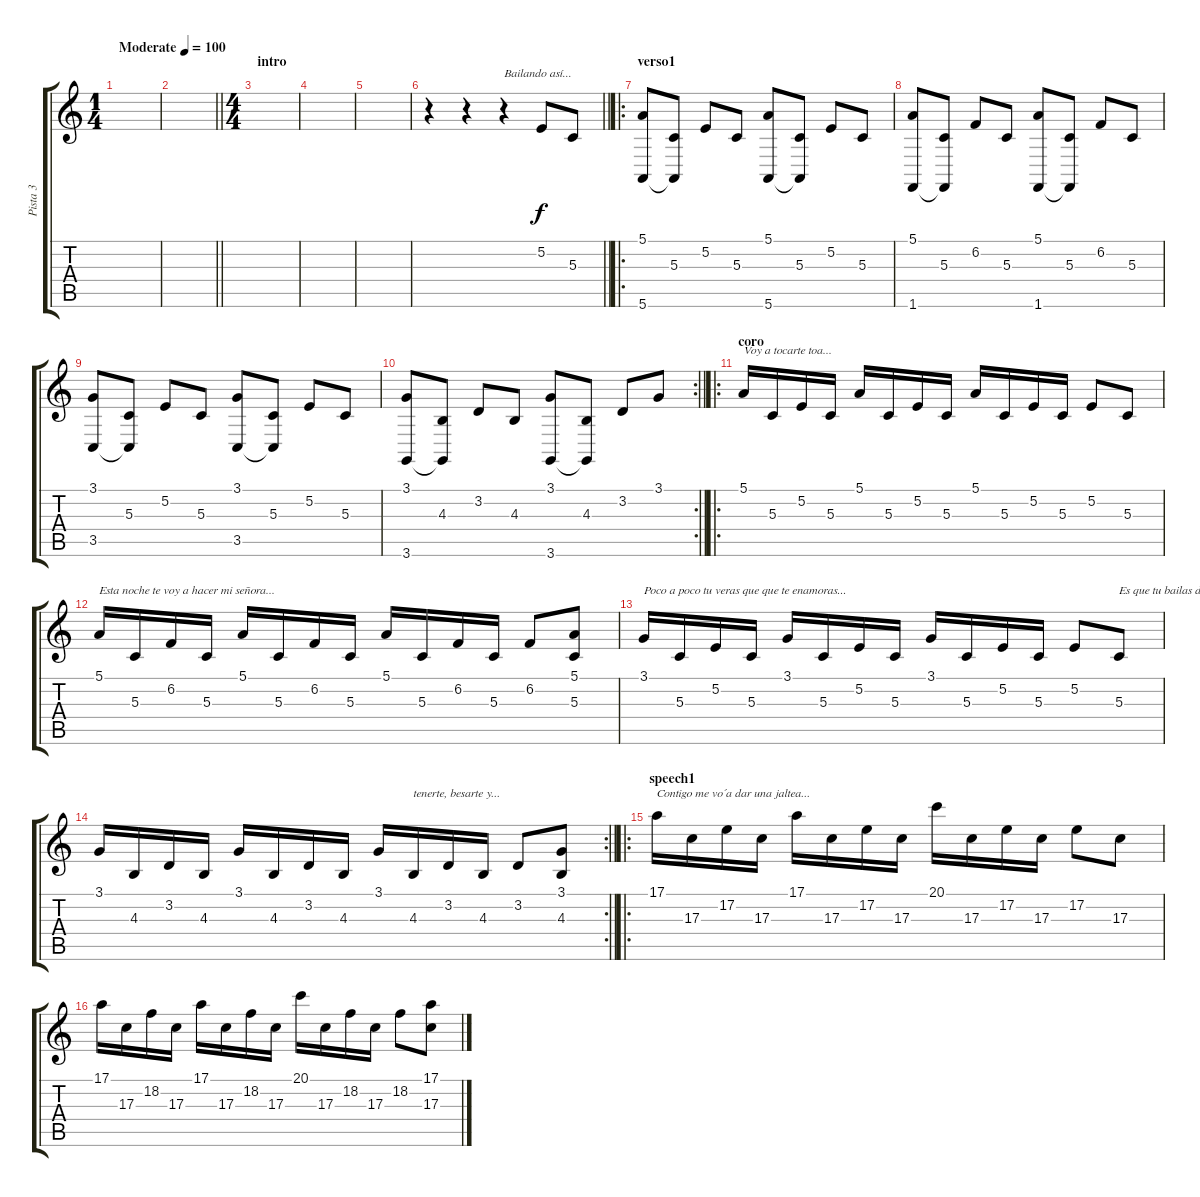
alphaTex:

\track ("Pista 3" "Pista 3") {instrument stringensemble1}
\staff {score tabs}
\tuning (E4 B3 G3 D3 A2 E2) {hide}
\ts (1 4)
\tempo (100 "Moderate")
\clef g2
\ks c
|
\barLineRight lightlight
|
\ts (4 4)
\section ("" "intro")
|
|
|
\barLineRight lightlight
r.4 r.4 r.4{txt "Bailando así..."} 5.2.8 5.3.8 |
\ro
\section ("" "verso1")
(5.1 5.6).8 (5.3 5.6{t}).8 5.2.8 5.3.8 (5.1 5.6).8 (5.3 5.6{t}).8 5.2.8 5.3.8 |
(5.1 1.6).8 (5.3 1.6{t}).8 6.2.8 5.3.8 (5.1 1.6).8 (5.3 1.6{t}).8 6.2.8 5.3.8 |
(3.1 3.5).8 (5.3 3.5{t}).8 5.2.8 5.3.8 (3.1 3.5).8 (5.3 3.5{t}).8 5.2.8 5.3.8 |
\rc 2
\barLineRight lightlight
(3.1 3.6).8 (4.3 3.6{t}).8 3.2.8 4.3.8 (3.1 3.6).8 (4.3 3.6{t}).8 3.2.8 3.1.8 |
\ro
\section ("" "coro")
5.1.16{txt "Voy a tocarte toa..."} 5.3.16 5.2.16 5.3.16 5.1.16 5.3.16 5.2.16 5.3.16 5.1.16 5.3.16 5.2.16 5.3.16 5.2.8 5.3.8 |
5.1.16{txt "Esta noche te voy a hacer mi señora..."} 5.3.16 6.2.16 5.3.16 5.1.16 5.3.16 6.2.16 5.3.16 5.1.16 5.3.16 6.2.16 5.3.16 6.2.8 (5.1 5.3).8 |
3.1.16{txt "Poco a poco tu veras que que te enamoras..."} 5.3.16 5.2.16 5.3.16 3.1.16 5.3.16 5.2.16 5.3.16 3.1.16 5.3.16 5.2.16 5.3.16 5.2.8 5.3.8{txt "Es que tu bailas de una forma que provoca"} |
\rc 2
\barLineRight lightlight
3.1.16 4.3.16 3.2.16 4.3.16 3.1.16 4.3.16 3.2.16 4.3.16 3.1.16 4.3.16{txt "tenerte, besarte y..."} 3.2.16 4.3.16 3.2.8 (3.1 4.3).8 |
\ro
\section ("" "speech1")
17.1.16{txt "Contigo me vo´a dar una jaltea..."} 17.3.16 17.2.16 17.3.16 17.1.16 17.3.16 17.2.16 17.3.16 20.1.16 17.3.16 17.2.16 17.3.16 17.2.8 17.3.8 |
17.1.16 17.3.16 18.2.16 17.3.16 17.1.16 17.3.16 18.2.16 17.3.16 20.1.16 17.3.16 18.2.16 17.3.16 18.2.8 (17.1 17.3).8
